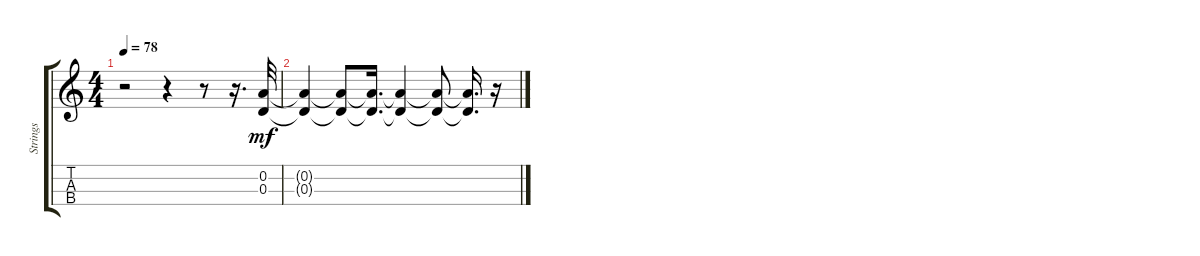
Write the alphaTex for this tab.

\track ("Strings             " "Strings   ") {instrument violin}
\staff {score tabs}
\tuning (E5 A4 D4 G3) {hide}
\ts (4 4)
\tempo 78
\clef g2
\ks c
r.2{dy mf} r.4 r.8 r.16{d} (0.2 0.3).32 |
(0.2{t} 0.3{t}).4 (0.2{t} 0.3{t}).8 (0.2{t} 0.3{t}).16{d} (0.2{t} 0.3{t}).4 (0.2{t} 0.3{t}).8 (0.2{t} 0.3{t}).16{d} r.16
